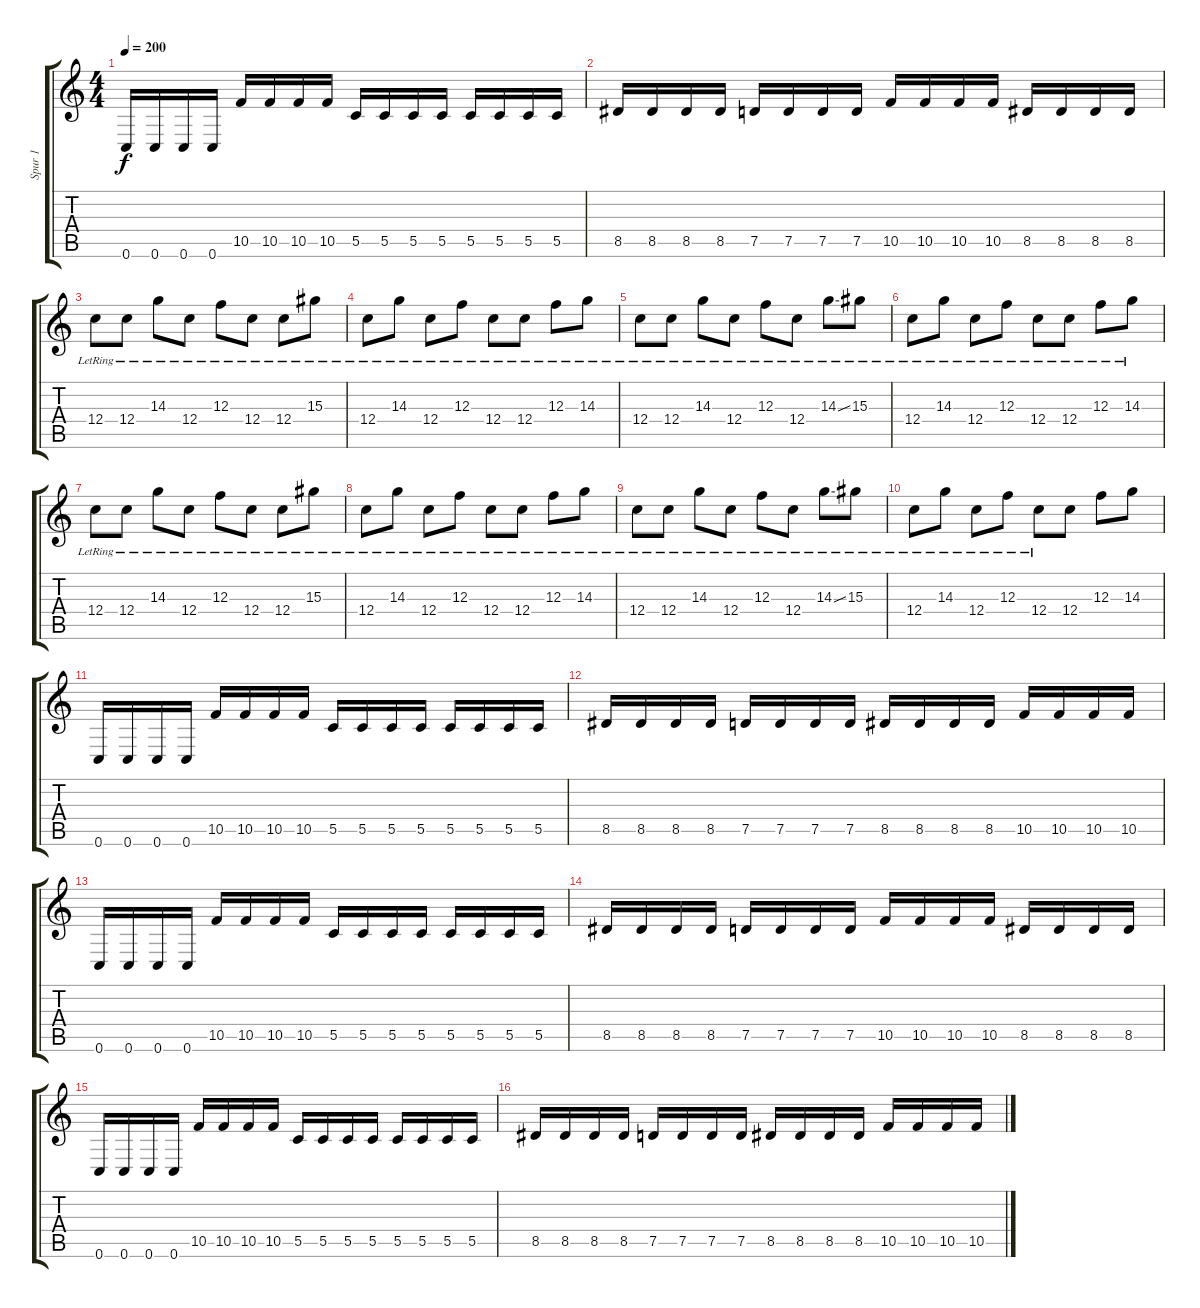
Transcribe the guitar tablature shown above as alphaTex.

\track ("Spur 1" "Spur 1") {instrument distortionguitar}
\staff {score tabs}
\tuning (D4 A3 F3 C3 G2 C2) {hide}
\ts (4 4)
\tempo 200
\clef g2
\ks c
0.6.16{dy f} 0.6.16 0.6.16 0.6.16 10.5.16 10.5.16 10.5.16 10.5.16 5.5.16 5.5.16 5.5.16 5.5.16 5.5.16 5.5.16 5.5.16 5.5.16 |
8.5.16 8.5.16 8.5.16 8.5.16 7.5.16 7.5.16 7.5.16 7.5.16 10.5.16 10.5.16 10.5.16 10.5.16 8.5.16 8.5.16 8.5.16 8.5.16 |
12.4{lr}.8 12.4{lr}.8 14.3{lr}.8 12.4{lr}.8 12.3{lr}.8 12.4{lr}.8 12.4{lr}.8 15.3{lr}.8 |
12.4{lr}.8 14.3{lr}.8 12.4{lr}.8 12.3{lr}.8 12.4{lr}.8 12.4{lr}.8 12.3{lr}.8 14.3{lr}.8 |
12.4{lr}.8 12.4{lr}.8 14.3{lr}.8 12.4{lr}.8 12.3{lr}.8 12.4{lr}.8 14.3{ss lr}.8 15.3{lr}.8 |
12.4{lr}.8 14.3{lr}.8 12.4{lr}.8 12.3{lr}.8 12.4{lr}.8 12.4{lr}.8 12.3{lr}.8 14.3{lr}.8 |
12.4{lr}.8 12.4{lr}.8 14.3{lr}.8 12.4{lr}.8 12.3{lr}.8 12.4{lr}.8 12.4{lr}.8 15.3{lr}.8 |
12.4{lr}.8 14.3{lr}.8 12.4{lr}.8 12.3{lr}.8 12.4{lr}.8 12.4{lr}.8 12.3{lr}.8 14.3{lr}.8 |
12.4{lr}.8 12.4{lr}.8 14.3{lr}.8 12.4{lr}.8 12.3{lr}.8 12.4{lr}.8 14.3{ss lr}.8 15.3{lr}.8 |
12.4{lr}.8 14.3{lr}.8 12.4{lr}.8 12.3{lr}.8 12.4{lr}.8 12.4.8 12.3.8 14.3.8 |
0.6.16 0.6.16 0.6.16 0.6.16 10.5.16 10.5.16 10.5.16 10.5.16 5.5.16 5.5.16 5.5.16 5.5.16 5.5.16 5.5.16 5.5.16 5.5.16 |
8.5.16 8.5.16 8.5.16 8.5.16 7.5.16 7.5.16 7.5.16 7.5.16 8.5.16 8.5.16 8.5.16 8.5.16 10.5.16 10.5.16 10.5.16 10.5.16 |
0.6.16 0.6.16 0.6.16 0.6.16 10.5.16 10.5.16 10.5.16 10.5.16 5.5.16 5.5.16 5.5.16 5.5.16 5.5.16 5.5.16 5.5.16 5.5.16 |
8.5.16 8.5.16 8.5.16 8.5.16 7.5.16 7.5.16 7.5.16 7.5.16 10.5.16 10.5.16 10.5.16 10.5.16 8.5.16 8.5.16 8.5.16 8.5.16 |
0.6.16 0.6.16 0.6.16 0.6.16 10.5.16 10.5.16 10.5.16 10.5.16 5.5.16 5.5.16 5.5.16 5.5.16 5.5.16 5.5.16 5.5.16 5.5.16 |
8.5.16 8.5.16 8.5.16 8.5.16 7.5.16 7.5.16 7.5.16 7.5.16 8.5.16 8.5.16 8.5.16 8.5.16 10.5.16 10.5.16 10.5.16 10.5.16
